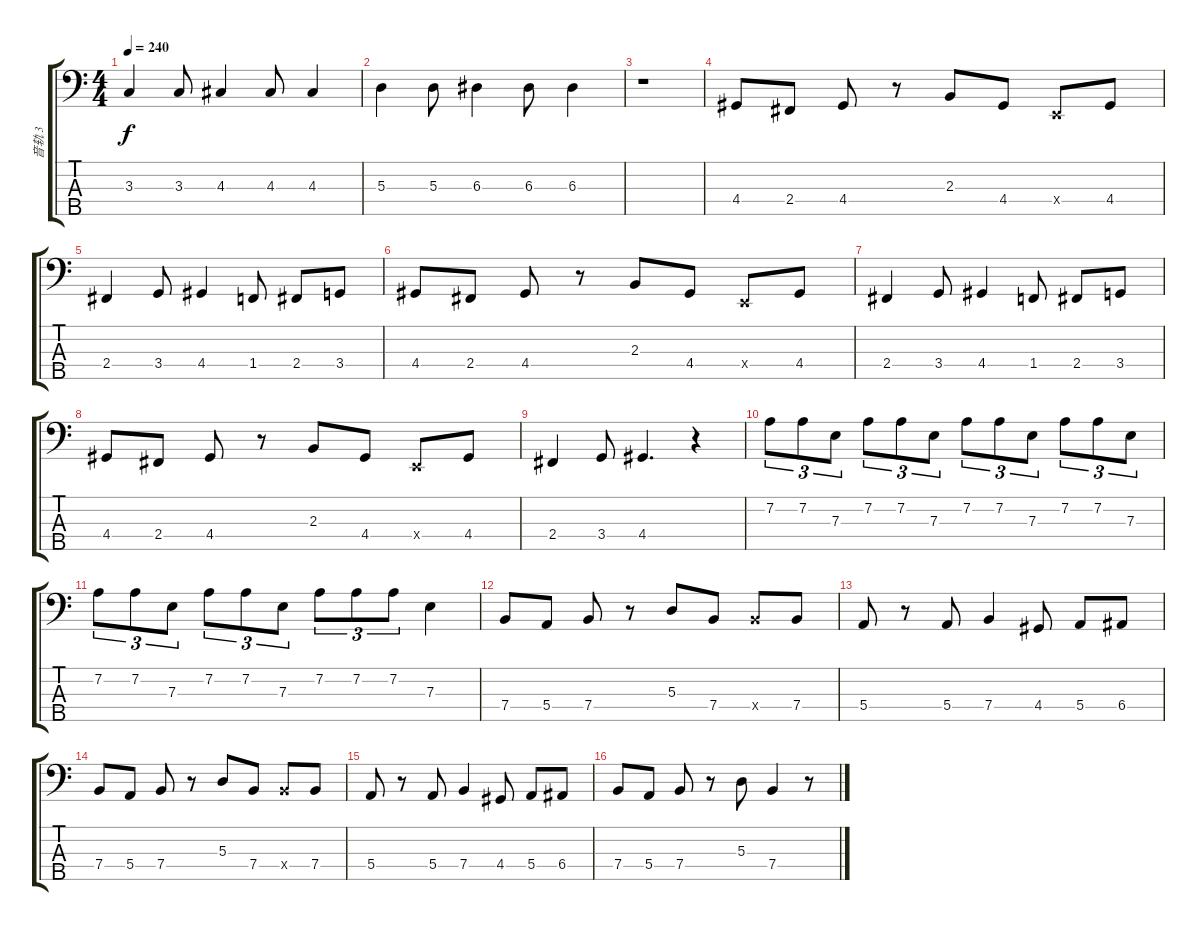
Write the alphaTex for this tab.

\track ("音轨 3" "音轨 3") {instrument electricbassfinger}
\staff {score tabs}
\tuning (G2 D2 A1 E1 B0) {hide}
\ts (4 4)
\tempo 240
\clef f4
\ks c
3.3.4{dy f} 3.3.8 4.3.4 4.3.8 4.3.4 |
5.3.4 5.3.8 6.3.4 6.3.8 6.3.4 |
r.1 |
4.4.8 2.4.8 4.4.8 r.8 2.3.8 4.4.8 0.4{x}.8 4.4.8 |
2.4.4 3.4.8 4.4.4 1.4.8 2.4.8 3.4.8 |
4.4.8 2.4.8 4.4.8 r.8 2.3.8 4.4.8 0.4{x}.8 4.4.8 |
2.4.4 3.4.8 4.4.4 1.4.8 2.4.8 3.4.8 |
4.4.8 2.4.8 4.4.8 r.8 2.3.8 4.4.8 0.4{x}.8 4.4.8 |
2.4.4 3.4.8 4.4.4{d} r.4 |
7.2.8{tu (3 2)} 7.2.8{tu (3 2)} 7.3.8{tu (3 2)} 7.2.8{tu (3 2)} 7.2.8{tu (3 2)} 7.3.8{tu (3 2)} 7.2.8{tu (3 2)} 7.2.8{tu (3 2)} 7.3.8{tu (3 2)} 7.2.8{tu (3 2)} 7.2.8{tu (3 2)} 7.3.8{tu (3 2)} |
7.2.8{tu (3 2)} 7.2.8{tu (3 2)} 7.3.8{tu (3 2)} 7.2.8{tu (3 2)} 7.2.8{tu (3 2)} 7.3.8{tu (3 2)} 7.2.8{tu (3 2)} 7.2.8{tu (3 2)} 7.2.8{tu (3 2)} 7.3.4 |
7.4.8 5.4.8 7.4.8 r.8 5.3.8 7.4.8 7.4{x}.8 7.4.8 |
5.4.8 r.8 5.4.8 7.4.4 4.4.8 5.4.8 6.4.8 |
7.4.8 5.4.8 7.4.8 r.8 5.3.8 7.4.8 7.4{x}.8 7.4.8 |
5.4.8 r.8 5.4.8 7.4.4 4.4.8 5.4.8 6.4.8 |
7.4.8 5.4.8 7.4.8 r.8 5.3.8 7.4.4 r.8
